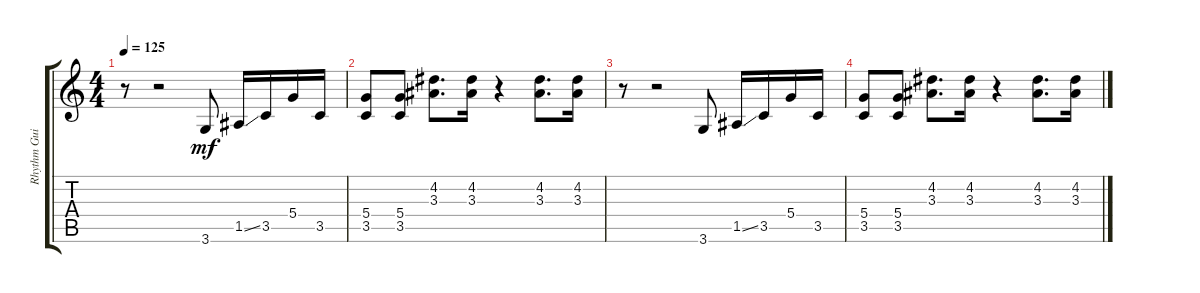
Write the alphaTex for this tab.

\track ("Rhythm Guitar" "Rhythm Gui") {instrument distortionguitar}
\staff {score tabs}
\tuning (E4 B3 G3 D3 A2 E2) {hide}
\ts (4 4)
\tempo 125
\clef g2
\ks c
r.8{dy mf} r.2 3.6.8 1.5{ss}.16 3.5.16 5.4.16 3.5.16 |
(5.4 3.5).8 (5.4 3.5).8 (4.2 3.3).8{d} (4.2 3.3).16 r.4 (4.2 3.3).8{d} (4.2 3.3).16 |
r.8 r.2 3.6.8 1.5{ss}.16 3.5.16 5.4.16 3.5.16 |
(5.4 3.5).8 (5.4 3.5).8 (4.2 3.3).8{d} (4.2 3.3).16 r.4 (4.2 3.3).8{d} (4.2 3.3).16
